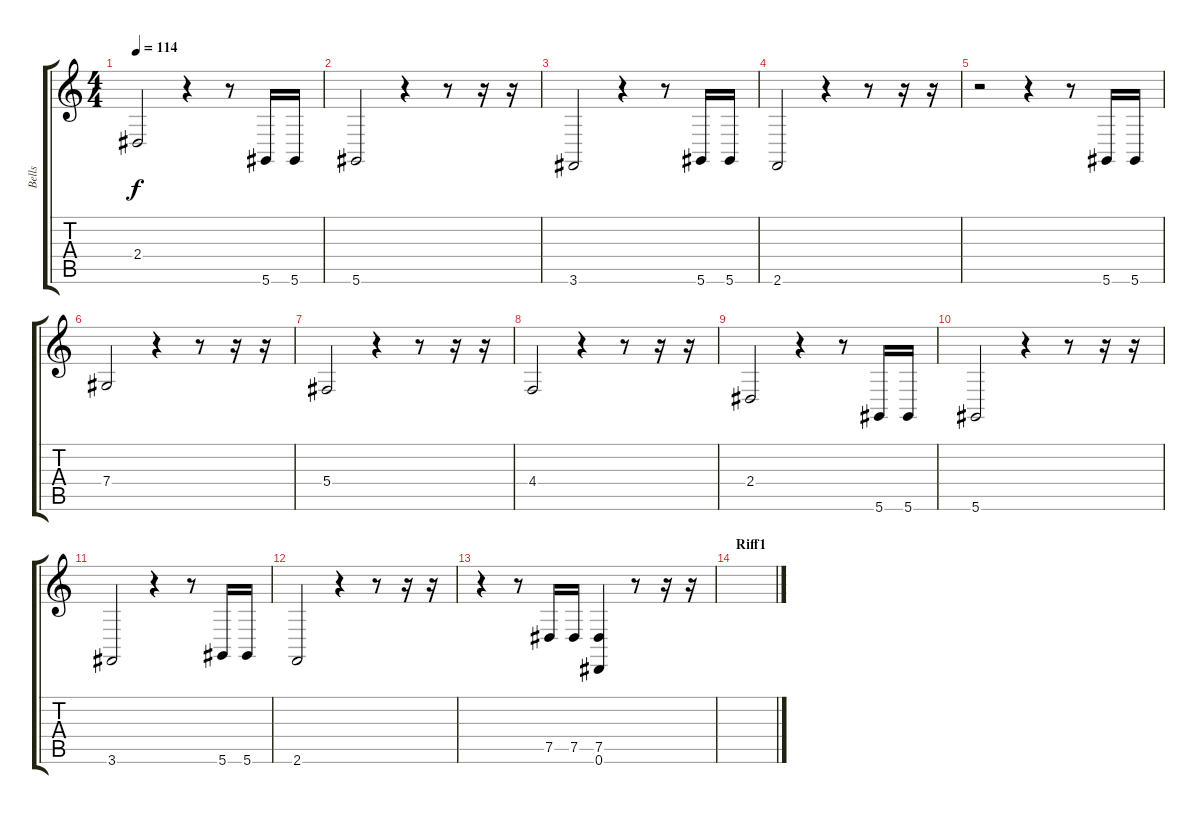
\track ("Bells" "Bells") {instrument tinklebell}
\staff {score tabs}
\tuning (Eb4 Bb3 Gb3 Db3 Ab2 Eb2) {hide}
\ts (4 4)
\tempo 114
\clef g2
\ks c
2.4.2{dy f} r.4 r.8 5.6.16 5.6.16 |
5.6.2 r.4 r.8 r.16 r.16 |
3.6.2 r.4 r.8 5.6.16 5.6.16 |
2.6.2 r.4 r.8 r.16 r.16 |
r.2 r.4 r.8 5.6.16 5.6.16 |
7.4.2 r.4 r.8 r.16 r.16 |
5.4.2 r.4 r.8 r.16 r.16 |
4.4.2 r.4 r.8 r.16 r.16 |
2.4.2 r.4 r.8 5.6.16 5.6.16 |
5.6.2 r.4 r.8 r.16 r.16 |
3.6.2 r.4 r.8 5.6.16 5.6.16 |
2.6.2 r.4 r.8 r.16 r.16 |
r.4 r.8 7.5.16 7.5.16 (7.5 0.6).4 r.8 r.16 r.16 |
\section ("" "Riff1")
